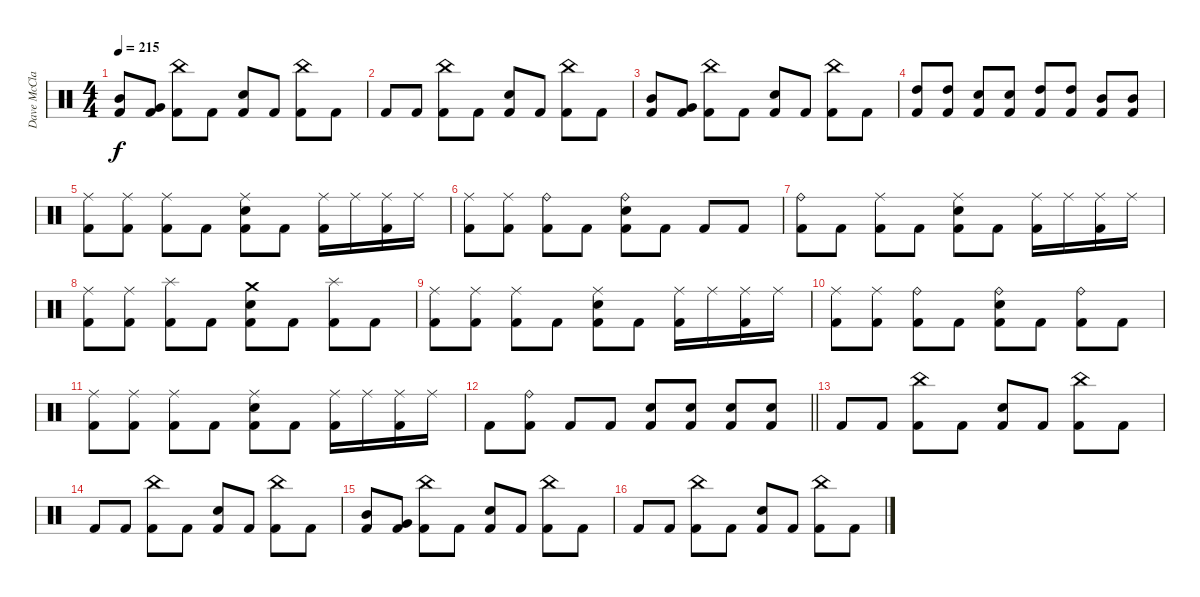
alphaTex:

\track ("Dave McClain" "Dave McCla") {instrument percussion}
\staff {score}
\articulation defaults
\ts (4 4)
\tempo 215
\clef neutral
\ks c
("Mid Tom (hit)" "Kick (hit) 2").8{dy f} ("Very Low Tom (hit)" "Kick (hit) 2").8 ("China (hit)" "Kick (hit) 2").8 "Kick (hit) 2".8 ("Electric Snare (hit)" "Kick (hit) 2").8 "Kick (hit) 2".8 ("China (hit)" "Kick (hit) 2").8 "Kick (hit) 2".8 |
"Kick (hit) 2".8 "Kick (hit) 2".8 ("China (hit)" "Kick (hit) 2").8 "Kick (hit) 2".8 ("Electric Snare (hit)" "Kick (hit) 2").8 "Kick (hit) 2".8 ("China (hit)" "Kick (hit) 2").8 "Kick (hit) 2".8 |
("Mid Tom (hit)" "Kick (hit) 2").8 ("Very Low Tom (hit)" "Kick (hit) 2").8 ("China (hit)" "Kick (hit) 2").8 "Kick (hit) 2".8 ("Electric Snare (hit)" "Kick (hit) 2").8 "Kick (hit) 2".8 ("China (hit)" "Kick (hit) 2").8 "Kick (hit) 2".8 |
("High Tom (hit)" "Kick (hit) 2").8 ("High Tom (hit)" "Kick (hit) 2").8 ("Electric Snare (hit)" "Kick (hit) 2").8 ("Electric Snare (hit)" "Kick (hit) 2").8 ("High Tom (hit)" "Kick (hit) 2").8 ("High Tom (hit)" "Kick (hit) 2").8 ("Mid Tom (hit)" "Kick (hit) 2").8 ("Mid Tom (hit)" "Kick (hit) 2").8 |
("Ride (middle)" "Kick (hit) 2").8 ("Kick (hit) 2" "Ride (middle)").8 ("Ride (middle)" "Kick (hit) 2").8 "Kick (hit) 2".8 ("Ride (middle)" "Electric Snare (hit)" "Kick (hit) 2").8 "Kick (hit) 2".8 ("Ride (middle)" "Kick (hit) 2").16 "Ride (middle)".16 ("Ride (middle)" "Kick (hit) 2").16 "Ride (middle)".16 |
("Ride (middle)" "Kick (hit) 2").8 ("Ride (middle)" "Kick (hit) 2").8 ("Ride (bell)" "Kick (hit) 2").8 "Kick (hit) 2".8 ("Ride (bell)" "Kick (hit) 2" "Electric Snare (hit)").8 "Kick (hit) 2".8 "Kick (hit) 2".8 "Kick (hit) 2".8 |
("Ride (bell)" "Kick (hit) 2").8 "Kick (hit) 2".8 ("Ride (middle)" "Kick (hit) 2").8 "Kick (hit) 2".8 ("Ride (middle)" "Electric Snare (hit)" "Kick (hit) 2").8 "Kick (hit) 2".8 ("Ride (middle)" "Kick (hit) 2").16 "Ride (middle)".16 ("Ride (middle)" "Kick (hit) 2").16 "Ride (middle)".16 |
("Ride (middle)" "Kick (hit) 2").8 ("Ride (middle)" "Kick (hit) 2").8 ("Splash (hit)" "Kick (hit) 2").8 "Kick (hit) 2".8 ("Crash medium (hit)" "Kick (hit) 2" "Electric Snare (hit)").8 "Kick (hit) 2".8 ("Splash (hit)" "Kick (hit) 2").8 "Kick (hit) 2".8 |
("Ride (middle)" "Kick (hit) 2").8 ("Kick (hit) 2" "Ride (middle)").8 ("Ride (middle)" "Kick (hit) 2").8 "Kick (hit) 2".8 ("Ride (middle)" "Electric Snare (hit)" "Kick (hit) 2").8 "Kick (hit) 2".8 ("Ride (middle)" "Kick (hit) 2").16 "Ride (middle)".16 ("Ride (middle)" "Kick (hit) 2").16 "Ride (middle)".16 |
("Ride (middle)" "Kick (hit) 2").8 ("Ride (middle)" "Kick (hit) 2").8 ("Ride (bell)" "Kick (hit) 2").8 "Kick (hit) 2".8 ("Ride (bell)" "Kick (hit) 2" "Electric Snare (hit)").8 "Kick (hit) 2".8 ("Ride (bell)" "Kick (hit) 2").8 "Kick (hit) 2".8 |
("Ride (middle)" "Kick (hit) 2").8 ("Kick (hit) 2" "Ride (middle)").8 ("Ride (middle)" "Kick (hit) 2").8 "Kick (hit) 2".8 ("Ride (middle)" "Electric Snare (hit)" "Kick (hit) 2").8 "Kick (hit) 2".8 ("Ride (middle)" "Kick (hit) 2").16 "Ride (middle)".16 ("Ride (middle)" "Kick (hit) 2").16 "Ride (middle)".16 |
\barLineRight lightlight "Kick (hit) 2".8
("Ride (bell)" "Kick (hit) 2").8 "Kick (hit) 2".8 "Kick (hit) 2".8 ("Kick (hit) 2" "Electric Snare (hit)").8 ("Kick (hit) 2" "Electric Snare (hit)").8 ("Electric Snare (hit)" "Kick (hit) 2").8 ("Kick (hit) 2" "Electric Snare (hit)").8 |
"Kick (hit) 2".8 "Kick (hit) 2".8 ("China (hit)" "Kick (hit) 2").8 "Kick (hit) 2".8 ("Electric Snare (hit)" "Kick (hit) 2").8 "Kick (hit) 2".8 ("China (hit)" "Kick (hit) 2").8 "Kick (hit) 2".8 |
"Kick (hit) 2".8 "Kick (hit) 2".8 ("China (hit)" "Kick (hit) 2").8 "Kick (hit) 2".8 ("Electric Snare (hit)" "Kick (hit) 2").8 "Kick (hit) 2".8 ("China (hit)" "Kick (hit) 2").8 "Kick (hit) 2".8 |
("Mid Tom (hit)" "Kick (hit) 2").8 ("Very Low Tom (hit)" "Kick (hit) 2").8 ("China (hit)" "Kick (hit) 2").8 "Kick (hit) 2".8 ("Electric Snare (hit)" "Kick (hit) 2").8 "Kick (hit) 2".8 ("China (hit)" "Kick (hit) 2").8 "Kick (hit) 2".8 |
"Kick (hit) 2".8 "Kick (hit) 2".8 ("China (hit)" "Kick (hit) 2").8 "Kick (hit) 2".8 ("Electric Snare (hit)" "Kick (hit) 2").8 "Kick (hit) 2".8 ("China (hit)" "Kick (hit) 2").8 "Kick (hit) 2".8
